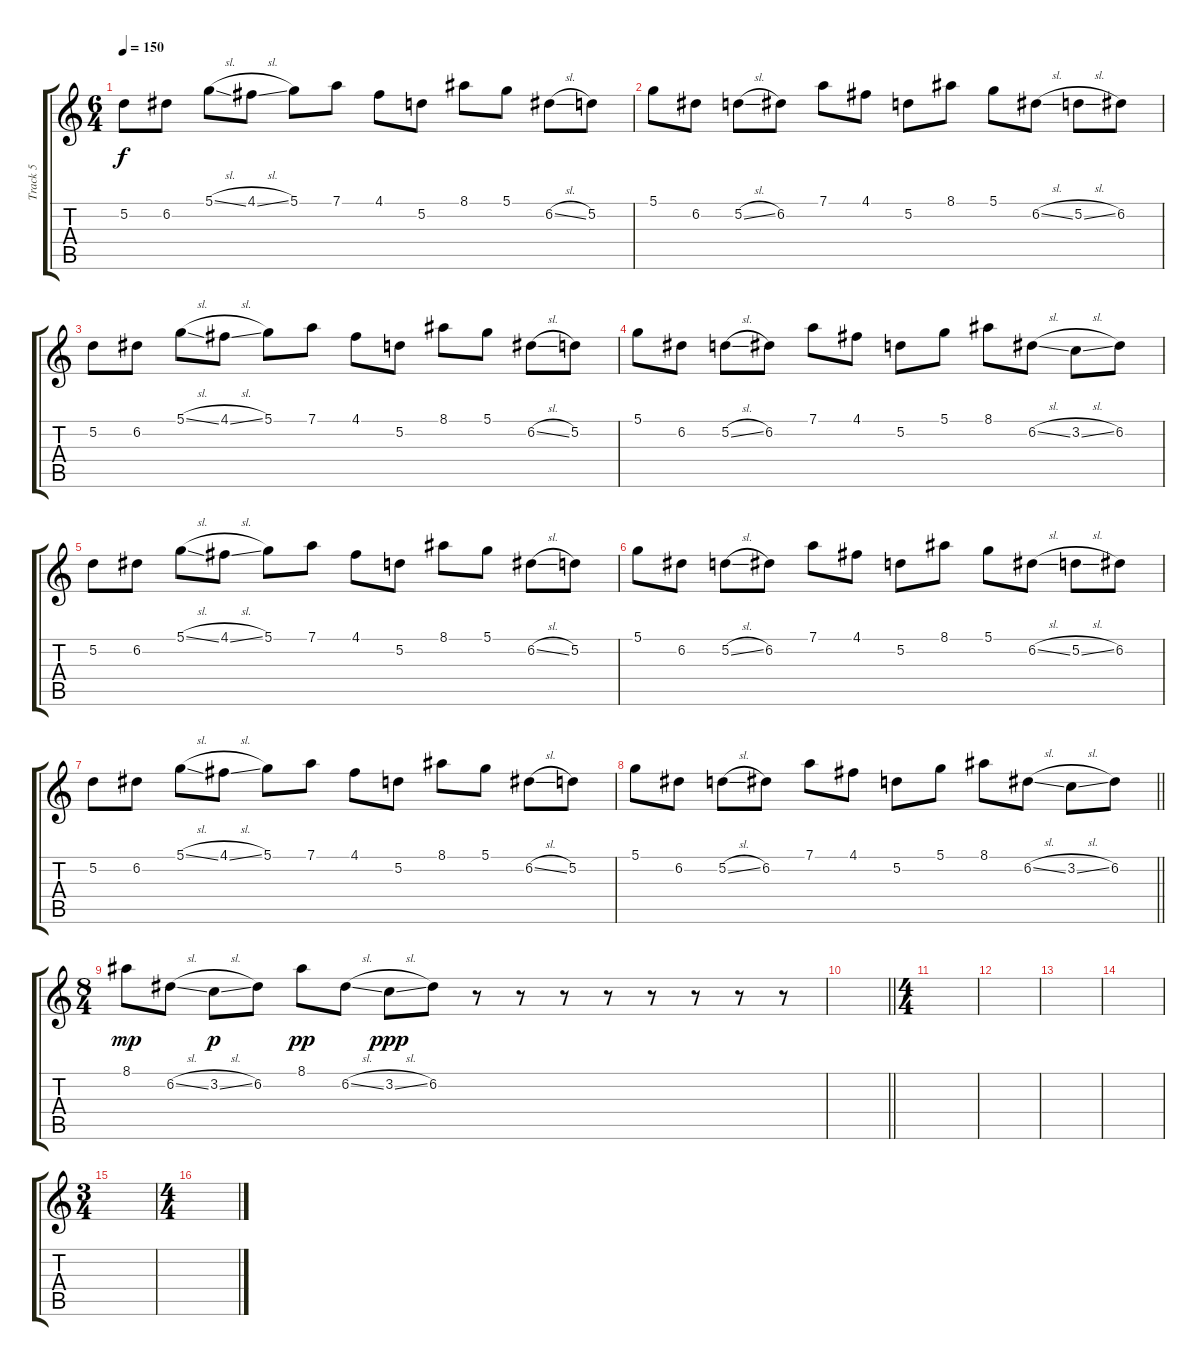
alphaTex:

\track ("Track 5" "Track 5") {instrument distortionguitar}
\staff {score tabs}
\tuning (D4 A3 F3 C3 G2 C2) {hide}
\ts (6 4)
\tempo 150
\clef g2
\ks c
5.2.8{dy f} 6.2.8 5.1{sl}.8 4.1{sl}.8 5.1.8 7.1.8 4.1.8 5.2.8 8.1.8 5.1.8 6.2{sl}.8 5.2.8 |
5.1.8 6.2.8 5.2{sl}.8 6.2.8 7.1.8 4.1.8 5.2.8 8.1.8 5.1.8 6.2{sl}.8 5.2{sl}.8 6.2.8 |
5.2.8 6.2.8 5.1{sl}.8 4.1{sl}.8 5.1.8 7.1.8 4.1.8 5.2.8 8.1.8 5.1.8 6.2{sl}.8 5.2.8 |
5.1.8 6.2.8 5.2{sl}.8 6.2.8 7.1.8 4.1.8 5.2.8 5.1.8 8.1.8 6.2{sl}.8 3.2{sl}.8 6.2.8 |
5.2.8 6.2.8 5.1{sl}.8 4.1{sl}.8 5.1.8 7.1.8 4.1.8 5.2.8 8.1.8 5.1.8 6.2{sl}.8 5.2.8 |
5.1.8 6.2.8 5.2{sl}.8 6.2.8 7.1.8 4.1.8 5.2.8 8.1.8 5.1.8 6.2{sl}.8 5.2{sl}.8 6.2.8 |
5.2.8 6.2.8 5.1{sl}.8 4.1{sl}.8 5.1.8 7.1.8 4.1.8 5.2.8 8.1.8 5.1.8 6.2{sl}.8 5.2.8 |
\barLineRight lightlight
5.1.8 6.2.8 5.2{sl}.8 6.2.8 7.1.8 4.1.8 5.2.8 5.1.8 8.1.8 6.2{sl}.8 3.2{sl}.8 6.2.8 |
\ts (8 4)
8.1.8{dy mp} 6.2{sl}.8 3.2{sl}.8{dy p} 6.2.8 8.1.8{dy pp} 6.2{sl}.8 3.2{sl}.8{dy ppp} 6.2.8 r.8 r.8 r.8 r.8 r.8 r.8 r.8 r.8 |
\barLineRight lightlight
|
\ts (4 4)
|
|
|
|
\ts (3 4)
|
\ts (4 4)
